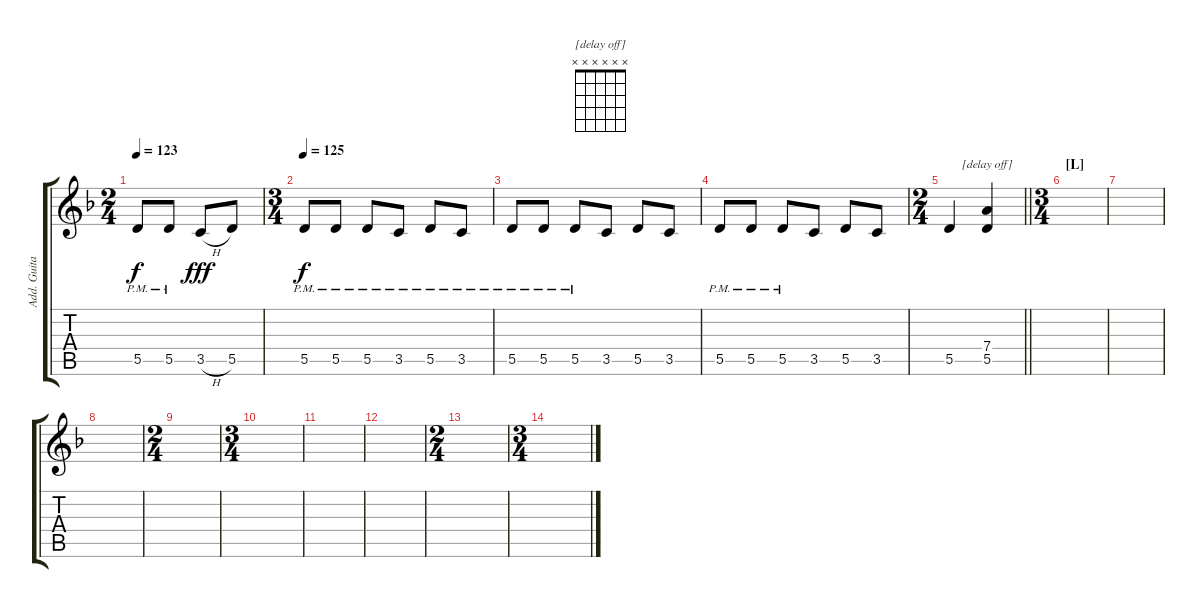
\track ("Add. Guitar" "Add. Guita") {instrument electricguitarmuted}
\staff {score tabs}
\tuning (E4 B3 G3 D3 A2 D2) {hide}
\chord ("[delay off]" x x x x x x)
\ts (2 4)
\tempo 123
\clef g2
\ks dminor
5.5{pm}.8{dy f} 5.5{pm}.8 3.5{h}.8{dy fff} 5.5.8 |
\ts (3 4)
\tempo 125
5.5{pm}.8{dy f} 5.5{pm}.8 5.5{pm}.8 3.5{pm}.8 5.5{pm}.8 3.5{pm}.8 |
5.5{pm}.8 5.5{pm}.8 5.5{pm}.8 3.5.8 5.5.8 3.5.8 |
5.5{pm}.8 5.5{pm}.8 5.5{pm}.8 3.5.8{instrument distortionguitar} 5.5.8 3.5.8 |
\ts (2 4)
\barLineRight lightlight
5.5.4 (7.4 5.5).4{ch "[delay off]"} |
\ts (3 4)
\section ("" "[L]")
|
|
|
\ts (2 4)
|
\ts (3 4)
|
|
|
\ts (2 4)
|
\ts (3 4)
